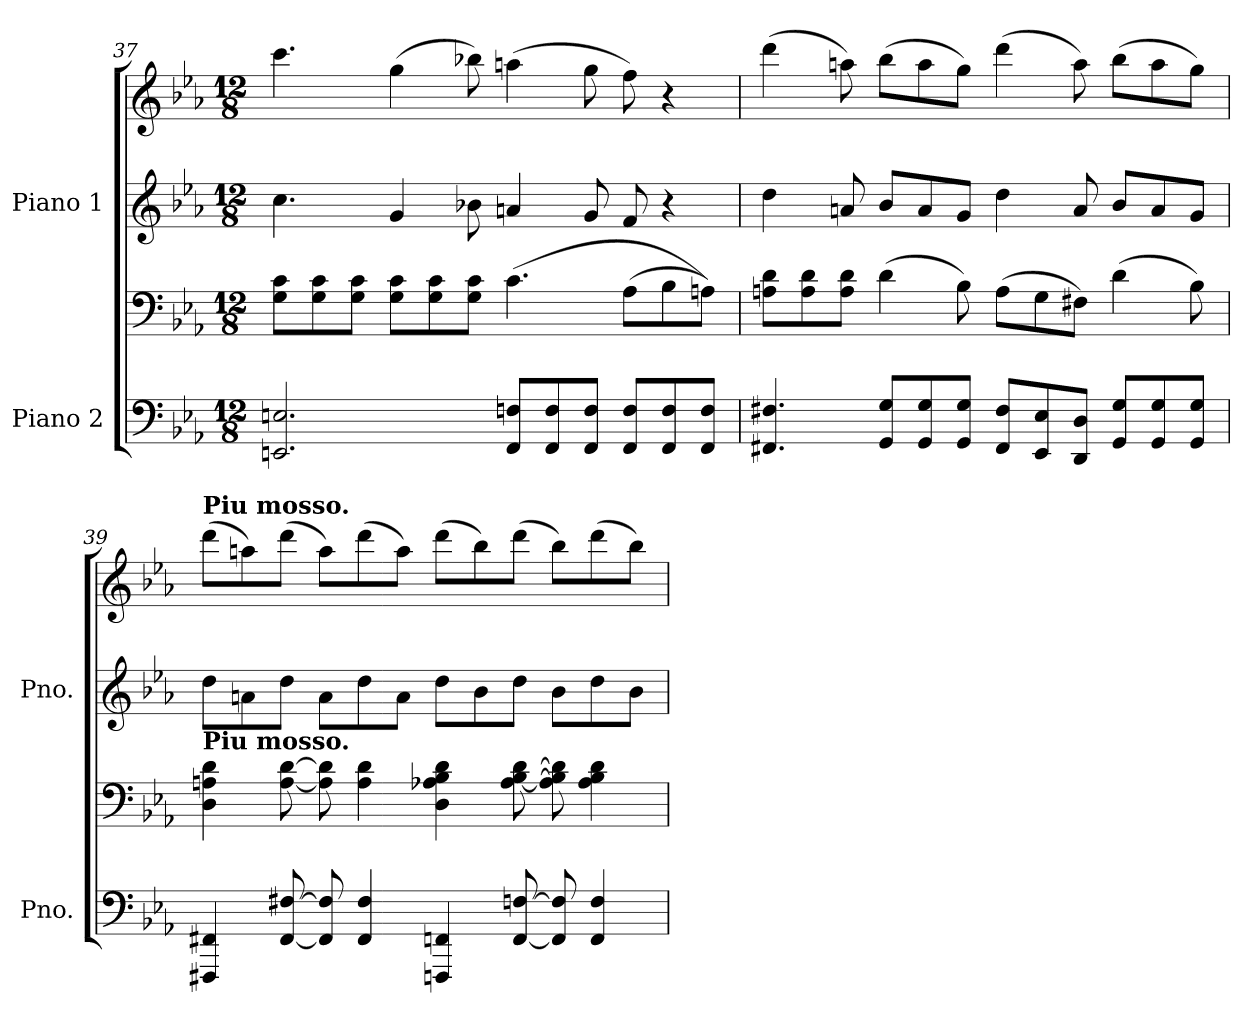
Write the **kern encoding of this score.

**kern	**kern	**kern	**kern
*part2	*part2	*part1	*part1
*staff4	*staff3	*staff2	*staff1
*I"Piano 2	*	*I"Piano 1	*
*I'Pno.	*	*I'Pno.	*
!!LO:PB:g=z
*clefF4	*clefF4	*clefG2	*clefG2
*k[b-e-a-]	*k[b-e-a-]	*k[b-e-a-]	*k[b-e-a-]
*M12/8	*M12/8	*M12/8	*M12/8
=37	=37	=37	=37
2.EEn/ 2.En/	8G\ 8c\L	4.cc\	4.ccc\
.	8G\ 8c\	.	.
.	8G\ 8c\J	.	.
.	8G\ 8c\L	4g/	(4gg\
.	8G\ 8c\	.	.
.	8G\ 8c\J	8b-X\	8bb-X\)
8FF/ 8Fn/L	(4.c\	4an/	(4aan\
8FF/ 8F/	.	.	.
8FF/ 8F/J	.	8g/	8gg\
8FF/ 8F/L	(8A-\L	8f/	8ff\)
8FF/ 8F/	8B-\	4r	4r
8FF/ 8F/J	8An\J))	.	.
=38	=38	=38	=38
4.FF#X/ 4.F#X/	8An\ 8d\L	4dd\	(4ddd\
.	8A\ 8d\	.	.
.	8A\ 8d\J	8an/	8aan\)
8GG/ 8G/L	(4d\	8b-/L	(8bb-\L
8GG/ 8G/	.	8a/	8aa\
8GG/ 8G/J	8B-\)	8g/J	8gg\J)
8FF#/ 8F#/L	(8A\L	4dd\	(4ddd\
8EE-/ 8E-/	8G\	.	.
8DD/ 8D/J	8F#X\J)	8a/	8aa\)
8GG/ 8G/L	(4d\	8b-/L	(8bb-\L
8GG/ 8G/	.	8a/	8aa\
8GG/ 8G/J	8B-\)	8g/J	8gg\J)
!!LO:LB:g=z
=39	=39	=39	=39
!	!	!	!LO:TX:a:B:t=Piu mosso.
!	!LO:TX:a:B:t=Piu mosso.	!	!
4FFF#X/ 4FF#X/	4D\ 4An\ 4d\	8dd\L	(8ddd\L
.	.	8an\	8aan\)
[8FF#/ [8F#X/	[8A\ [8d\	8dd\J	(8ddd\J
8FF#/] 8F#/]	8A\] 8d\]	8a\L	8aa\L)
4FF#/ 4F#/	4A\ 4d\	8dd\	(8ddd\
.	.	8a\J	8aa\J)
4FFFn/ 4FFn/	4D\ 4A-X\ 4B-\ 4d\	8dd\L	(8ddd\L
.	.	8b-\	8bb-\)
[8FF/ [8Fn/	[8A-\ [8B-\ [8d\	8dd\J	(8ddd\J
8FF/] 8F/]	8A-\] 8B-\] 8d\]	8b-\L	8bb-\L)
4FF/ 4F/	4A-\ 4B-\ 4d\	8dd\	(8ddd\
.	.	8b-\J	8bb-\J)
=	=	=	=
*-	*-	*-	*-
